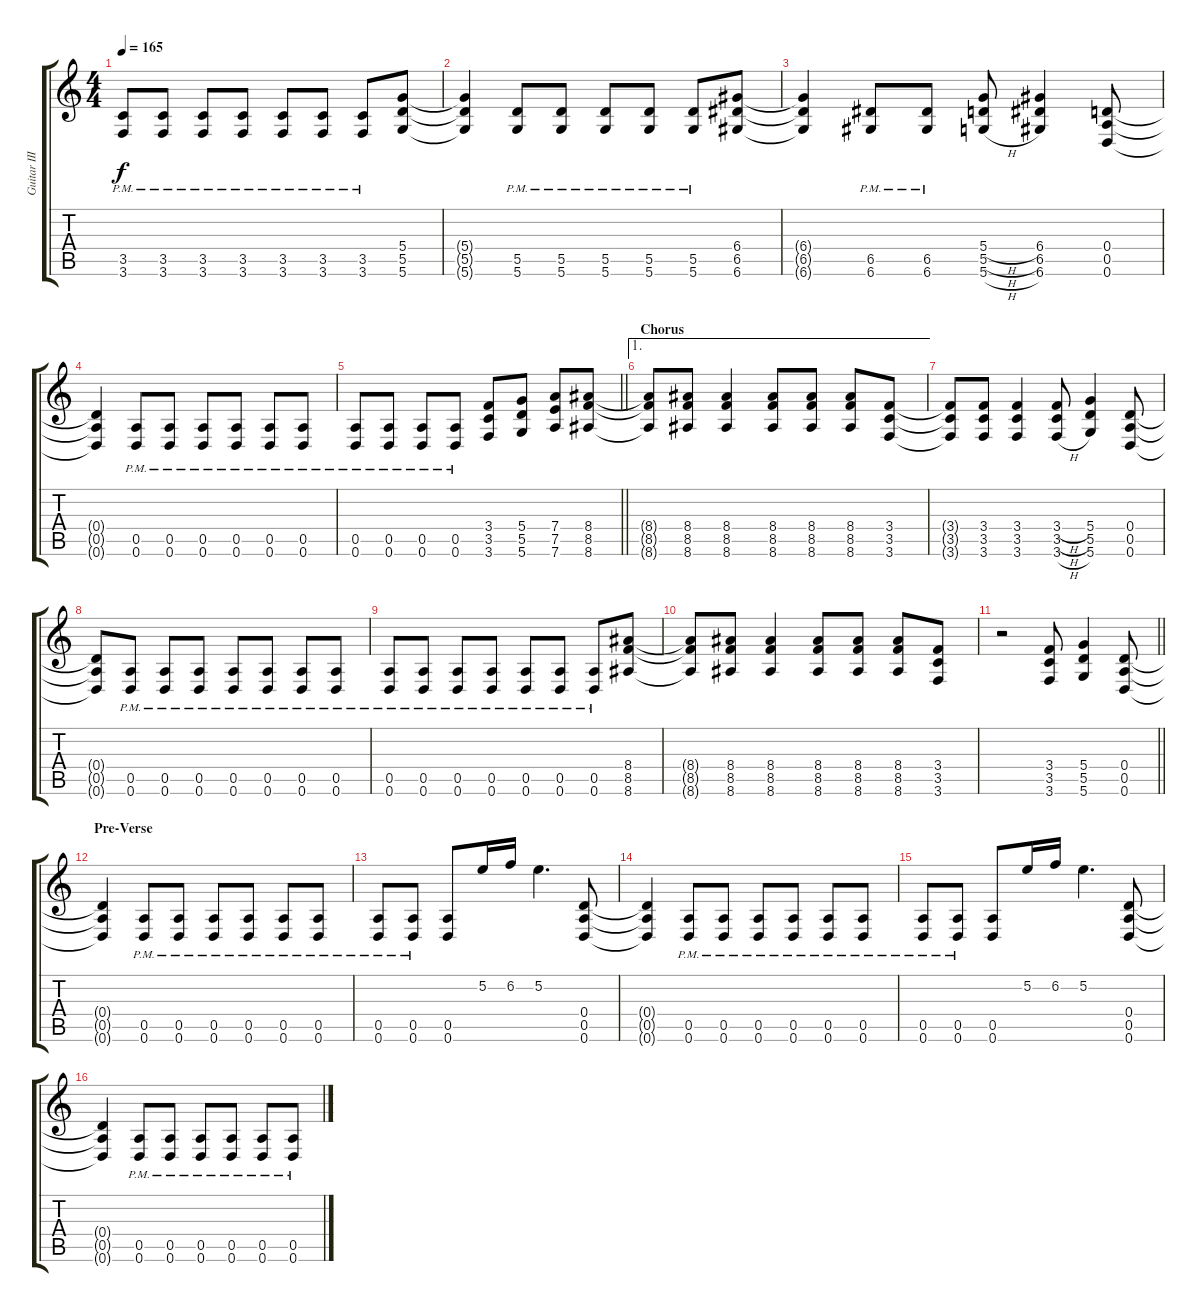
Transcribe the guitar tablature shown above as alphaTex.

\track ("Guitar III" "Guitar III") {instrument distortionguitar}
\staff {score tabs}
\tuning (E4 B3 G3 D3 A2 D2) {hide}
\ts (4 4)
\tempo 165
\clef g2
\ks c
(3.5{pm} 3.6{pm}).8{dy f} (3.5{pm} 3.6{pm}).8 (3.5{pm} 3.6{pm}).8 (3.5{pm} 3.6{pm}).8 (3.5{pm} 3.6{pm}).8 (3.5{pm} 3.6{pm}).8 (3.5{pm} 3.6{pm}).8 (5.4 5.5 5.6).8 |
(5.4{t} 5.5{t} 5.6{t}).4 (5.5{pm} 5.6{pm}).8 (5.5{pm} 5.6{pm}).8 (5.5{pm} 5.6{pm}).8 (5.5{pm} 5.6{pm}).8 (5.5{pm} 5.6{pm}).8 (6.4 6.5 6.6).8 |
(6.4{t} 6.5{t} 6.6{t}).4 (6.5{pm} 6.6{pm}).8 (6.5{pm} 6.6{pm}).8 (5.4{h} 5.5{h} 5.6{h}).8 (6.4 6.5 6.6).4 (0.4 0.5 0.6).8 |
(0.4{t} 0.5{t} 0.6{t}).4 (0.5{pm} 0.6{pm}).8 (0.5{pm} 0.6{pm}).8 (0.5{pm} 0.6{pm}).8 (0.5{pm} 0.6{pm}).8 (0.5{pm} 0.6{pm}).8 (0.5{pm} 0.6{pm}).8 |
\barLineRight lightlight
(0.5{pm} 0.6{pm}).8 (0.5{pm} 0.6{pm}).8 (0.5{pm} 0.6{pm}).8 (0.5{pm} 0.6{pm}).8 (3.4 3.5 3.6).8 (5.4 5.5 5.6).8 (7.4 7.5 7.6).8 (8.4 8.5 8.6).8 |
\ae 1
\section ("" "Chorus")
(8.4{t} 8.5{t} 8.6{t}).8 (8.4 8.5 8.6).8 (8.4 8.5 8.6).4 (8.4 8.5 8.6).8 (8.4 8.5 8.6).8 (8.4 8.5 8.6).8 (3.4 3.5 3.6).8 |
(3.4{t} 3.5{t} 3.6{t}).8 (3.4 3.5 3.6).8 (3.4 3.5 3.6).4 (3.4{h} 3.5{h} 3.6{h}).8 (5.4 5.5 5.6).4 (0.4 0.5 0.6).8 |
(0.4{t} 0.5{t} 0.6{t}).8 (0.5{pm} 0.6{pm}).8 (0.5{pm} 0.6{pm}).8 (0.5{pm} 0.6{pm}).8 (0.5{pm} 0.6{pm}).8 (0.5{pm} 0.6{pm}).8 (0.5{pm} 0.6{pm}).8 (0.5{pm} 0.6{pm}).8 |
(0.5{pm} 0.6{pm}).8 (0.5{pm} 0.6{pm}).8 (0.5{pm} 0.6{pm}).8 (0.5{pm} 0.6{pm}).8 (0.5{pm} 0.6{pm}).8 (0.5{pm} 0.6{pm}).8 (0.5{pm} 0.6{pm}).8 (8.4 8.5 8.6).8 |
(8.4{t} 8.5{t} 8.6{t}).8 (8.4 8.5 8.6).8 (8.4 8.5 8.6).4 (8.4 8.5 8.6).8 (8.4 8.5 8.6).8 (8.4 8.5 8.6).8 (3.4 3.5 3.6).8 |
\barLineRight lightlight
r.2 (3.4 3.5 3.6).8 (5.4 5.5 5.6).4 (0.4 0.5 0.6).8 |
\section ("" "Pre-Verse")
(0.4{t} 0.5{t} 0.6{t}).4 (0.5{pm} 0.6{pm}).8 (0.5{pm} 0.6{pm}).8 (0.5{pm} 0.6{pm}).8 (0.5{pm} 0.6{pm}).8 (0.5{pm} 0.6{pm}).8 (0.5{pm} 0.6{pm}).8 |
(0.5{pm} 0.6{pm}).8 (0.5{pm} 0.6{pm}).8 (0.5 0.6).8 5.2.16 6.2.16 5.2.4{d} (0.4 0.5 0.6).8 |
(0.4{t} 0.5{t} 0.6{t}).4 (0.5{pm} 0.6{pm}).8 (0.5{pm} 0.6{pm}).8 (0.5{pm} 0.6{pm}).8 (0.5{pm} 0.6{pm}).8 (0.5{pm} 0.6{pm}).8 (0.5{pm} 0.6{pm}).8 |
(0.5{pm} 0.6{pm}).8 (0.5{pm} 0.6{pm}).8 (0.5 0.6).8 5.2.16 6.2.16 5.2.4{d} (0.4 0.5 0.6).8 |
(0.4{t} 0.5{t} 0.6{t}).4 (0.5{pm} 0.6{pm}).8 (0.5{pm} 0.6{pm}).8 (0.5{pm} 0.6{pm}).8 (0.5{pm} 0.6{pm}).8 (0.5{pm} 0.6{pm}).8 (0.5{pm} 0.6{pm}).8
